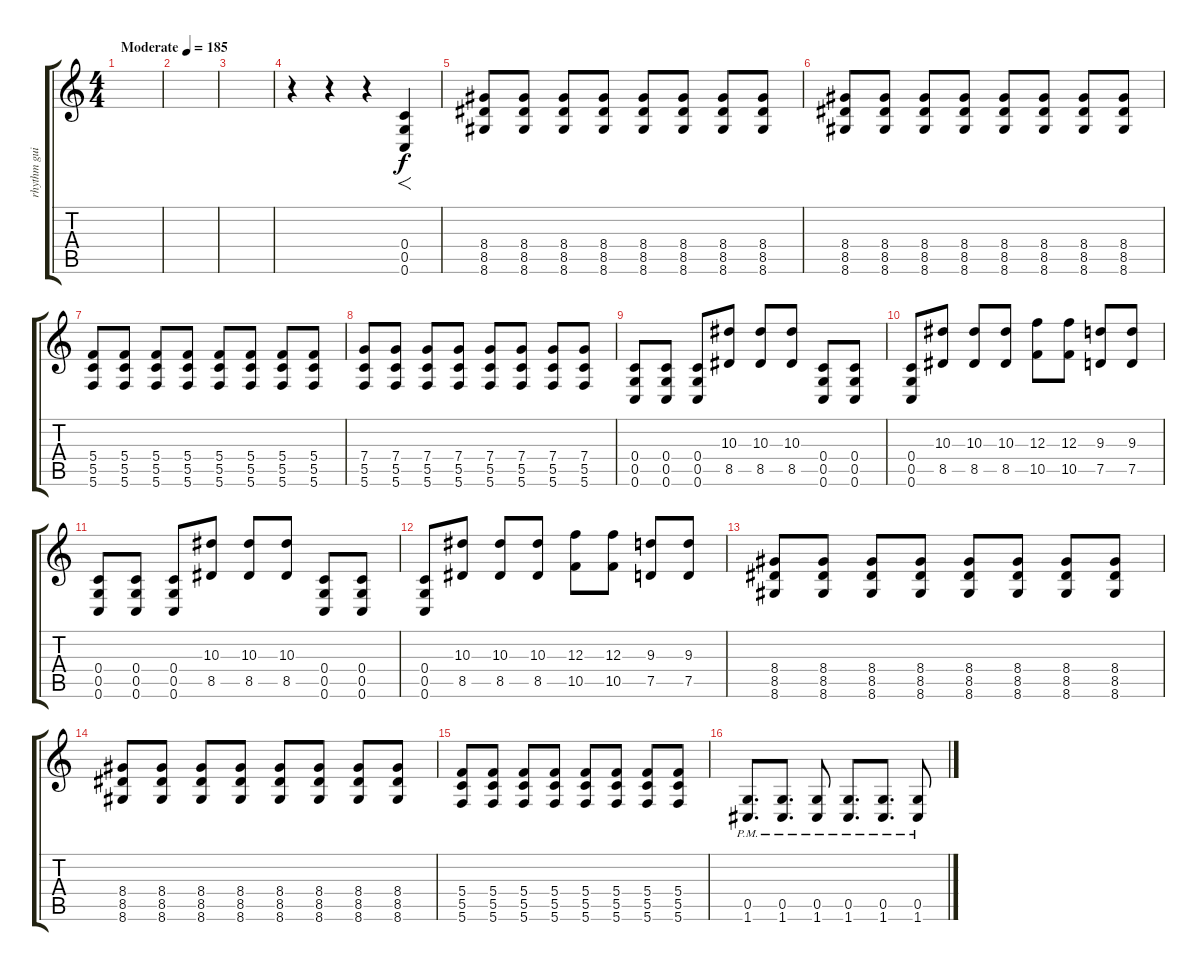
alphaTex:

\track ("rhythm guitar" "rhythm gui") {instrument distortionguitar}
\staff {score tabs}
\tuning (D4 A3 F3 C3 G2 C2) {hide}
\ts (4 4)
\tempo (185 "Moderate")
\clef g2
\ks c
|
|
|
r.4 r.4 r.4 (0.4 0.5 0.6).4{f} |
(8.4 8.5 8.6).8 (8.4 8.5 8.6).8 (8.4 8.5 8.6).8 (8.4 8.5 8.6).8 (8.4 8.5 8.6).8 (8.4 8.5 8.6).8 (8.4 8.5 8.6).8 (8.4 8.5 8.6).8 |
(8.4 8.5 8.6).8 (8.4 8.5 8.6).8 (8.4 8.5 8.6).8 (8.4 8.5 8.6).8 (8.4 8.5 8.6).8 (8.4 8.5 8.6).8 (8.4 8.5 8.6).8 (8.4 8.5 8.6).8 |
(5.4 5.5 5.6).8 (5.4 5.5 5.6).8 (5.4 5.5 5.6).8 (5.4 5.5 5.6).8 (5.4 5.5 5.6).8 (5.4 5.5 5.6).8 (5.4 5.5 5.6).8 (5.4 5.5 5.6).8 |
(7.4 5.5 5.6).8 (7.4 5.5 5.6).8 (7.4 5.5 5.6).8 (7.4 5.5 5.6).8 (7.4 5.5 5.6).8 (7.4 5.5 5.6).8 (7.4 5.5 5.6).8 (7.4 5.5 5.6).8 |
(0.4 0.5 0.6).8 (0.4 0.5 0.6).8 (0.4 0.5 0.6).8 (10.3 8.5).8 (10.3 8.5).8 (10.3 8.5).8 (0.4 0.5 0.6).8 (0.4 0.5 0.6).8 |
(0.4 0.5 0.6).8 (10.3 8.5).8 (10.3 8.5).8 (10.3 8.5).8 (12.3 10.5).8 (12.3 10.5).8 (9.3 7.5).8 (9.3 7.5).8 |
(0.4 0.5 0.6).8 (0.4 0.5 0.6).8 (0.4 0.5 0.6).8 (10.3 8.5).8 (10.3 8.5).8 (10.3 8.5).8 (0.4 0.5 0.6).8 (0.4 0.5 0.6).8 |
(0.4 0.5 0.6).8 (10.3 8.5).8 (10.3 8.5).8 (10.3 8.5).8 (12.3 10.5).8 (12.3 10.5).8 (9.3 7.5).8 (9.3 7.5).8 |
(8.4 8.5 8.6).8 (8.4 8.5 8.6).8 (8.4 8.5 8.6).8 (8.4 8.5 8.6).8 (8.4 8.5 8.6).8 (8.4 8.5 8.6).8 (8.4 8.5 8.6).8 (8.4 8.5 8.6).8 |
(8.4 8.5 8.6).8 (8.4 8.5 8.6).8 (8.4 8.5 8.6).8 (8.4 8.5 8.6).8 (8.4 8.5 8.6).8 (8.4 8.5 8.6).8 (8.4 8.5 8.6).8 (8.4 8.5 8.6).8 |
(5.4 5.5 5.6).8 (5.4 5.5 5.6).8 (5.4 5.5 5.6).8 (5.4 5.5 5.6).8 (5.4 5.5 5.6).8 (5.4 5.5 5.6).8 (5.4 5.5 5.6).8 (5.4 5.5 5.6).8 |
(0.5{pm} 1.6{pm}).8{d} (0.5{pm} 1.6{pm}).8{d} (0.5{pm} 1.6{pm}).8 (0.5{pm} 1.6{pm}).8{d} (0.5{pm} 1.6{pm}).8{d} (0.5{pm} 1.6{pm}).8
